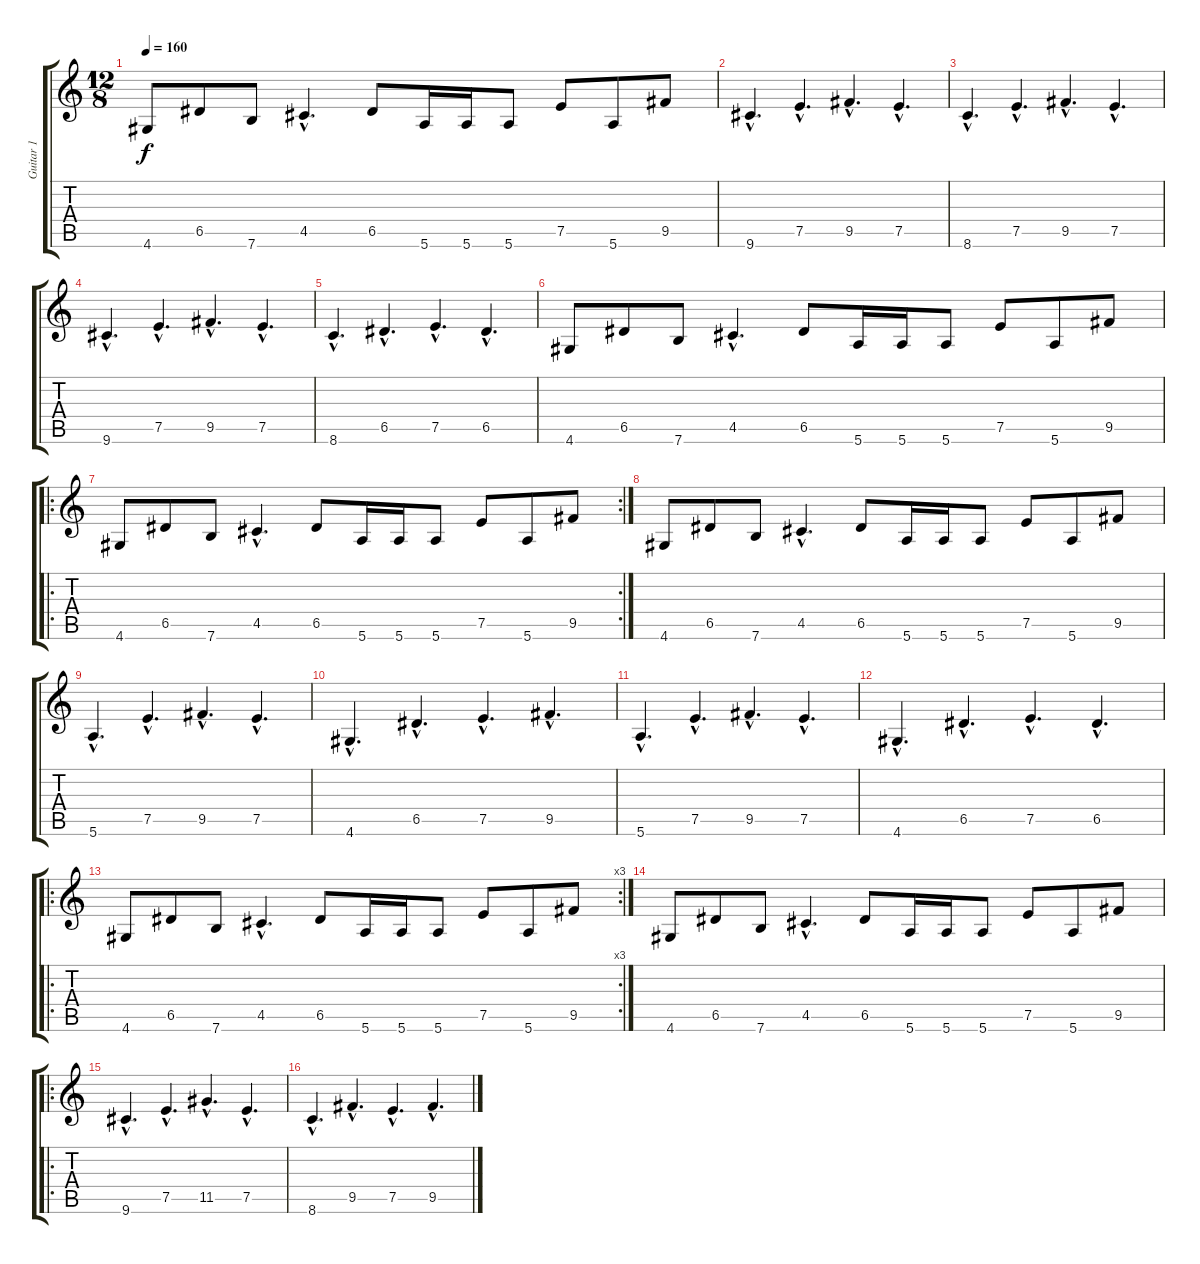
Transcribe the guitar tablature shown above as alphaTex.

\track ("Guitar 1" "Guitar 1") {instrument overdrivenguitar}
\staff {score tabs}
\tuning (E4 B3 G3 D3 A2 E2) {hide}
\ts (12 8)
\tempo 160
\clef g2
\ks c
4.6.8{dy f} 6.5.8 7.6.8 4.5{hac}.4{d} 6.5.8 5.6.16 5.6.16 5.6.8 7.5.8 5.6.8 9.5.8 |
9.6{hac}.4{d} 7.5{hac}.4{d} 9.5{hac}.4{d} 7.5{hac}.4{d} |
8.6{hac}.4{d} 7.5{hac}.4{d} 9.5{hac}.4{d} 7.5{hac}.4{d} |
9.6{hac}.4{d} 7.5{hac}.4{d} 9.5{hac}.4{d} 7.5{hac}.4{d} |
8.6{hac}.4{d} 6.5{hac}.4{d} 7.5{hac}.4{d} 6.5{hac}.4{d} |
4.6.8 6.5.8 7.6.8 4.5{hac}.4{d} 6.5.8 5.6.16 5.6.16 5.6.8 7.5.8 5.6.8 9.5.8 |
\ro
\rc 2
4.6.8 6.5.8 7.6.8 4.5{hac}.4{d} 6.5.8 5.6.16 5.6.16 5.6.8 7.5.8 5.6.8 9.5.8 |
4.6.8 6.5.8 7.6.8 4.5{hac}.4{d} 6.5.8 5.6.16 5.6.16 5.6.8 7.5.8 5.6.8 9.5.8 |
5.6{hac}.4{d} 7.5{hac}.4{d} 9.5{hac}.4{d} 7.5{hac}.4{d} |
4.6{hac}.4{d} 6.5{hac}.4{d} 7.5{hac}.4{d} 9.5{hac}.4{d} |
5.6{hac}.4{d} 7.5{hac}.4{d} 9.5{hac}.4{d} 7.5{hac}.4{d} |
4.6{hac}.4{d} 6.5{hac}.4{d} 7.5{hac}.4{d} 6.5{hac}.4{d} |
\ro
\rc 3
4.6.8 6.5.8 7.6.8 4.5{hac}.4{d} 6.5.8 5.6.16 5.6.16 5.6.8 7.5.8 5.6.8 9.5.8 |
4.6.8 6.5.8 7.6.8 4.5{hac}.4{d} 6.5.8 5.6.16 5.6.16 5.6.8 7.5.8 5.6.8 9.5.8 |
\ro
9.6{hac}.4{d} 7.5{hac}.4{d} 11.5{hac}.4{d} 7.5{hac}.4{d} |
8.6{hac}.4{d} 9.5{hac}.4{d} 7.5{hac}.4{d} 9.5{hac}.4{d}
